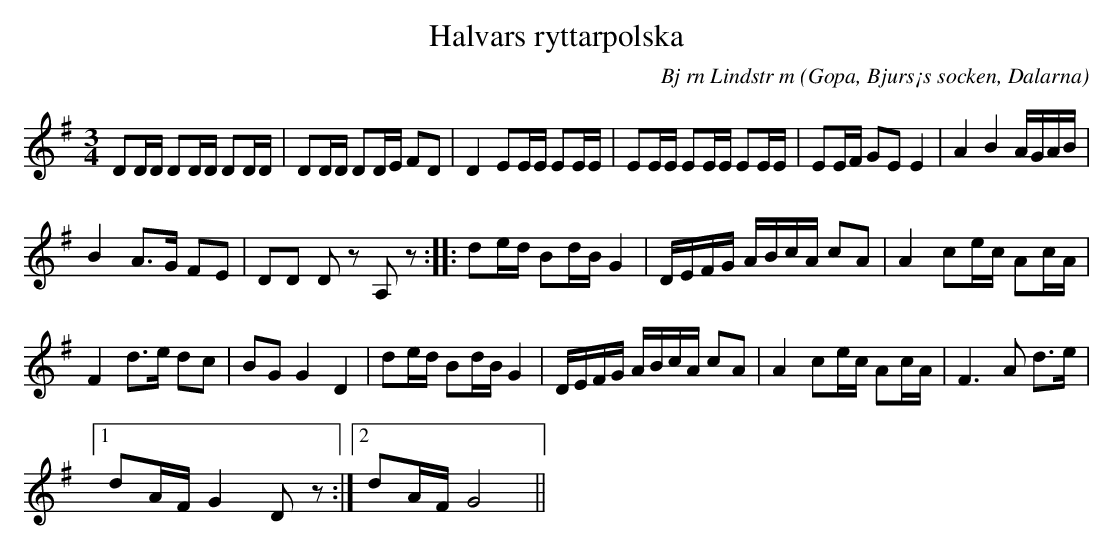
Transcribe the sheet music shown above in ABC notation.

X:1
T:Halvars ryttarpolska
C: Bj rn Lindstr m
O:Gopa, Bjurs¡s socken, Dalarna
L:1/16
M:3/4
K:G
 D2DD D2DD D2DD | D2DD D2DE F2D2 | D4 E2EE E2EE | E2EE E2EE E2EE | E2EF G2E2 E4 | A4 B4 AGAB | %6
 B4 A2>G2 F2E2 | D2D2 D2 z2 A,2 z2 ::[K:G] d2ed B2dB G4 | DEFG ABcA c2A2 |$ A4 c2ec A2cA | %11
 F4 d2>e2 d2c2 | B2G2 G4 D4 | d2ed B2dB G4 | DEFG ABcA c2A2 | A4 c2ec A2cA |$ F6 A2 d2>e2 |1 %17
 d2AF G4 D2 z2 :|2 d2AF G8 ||%23
